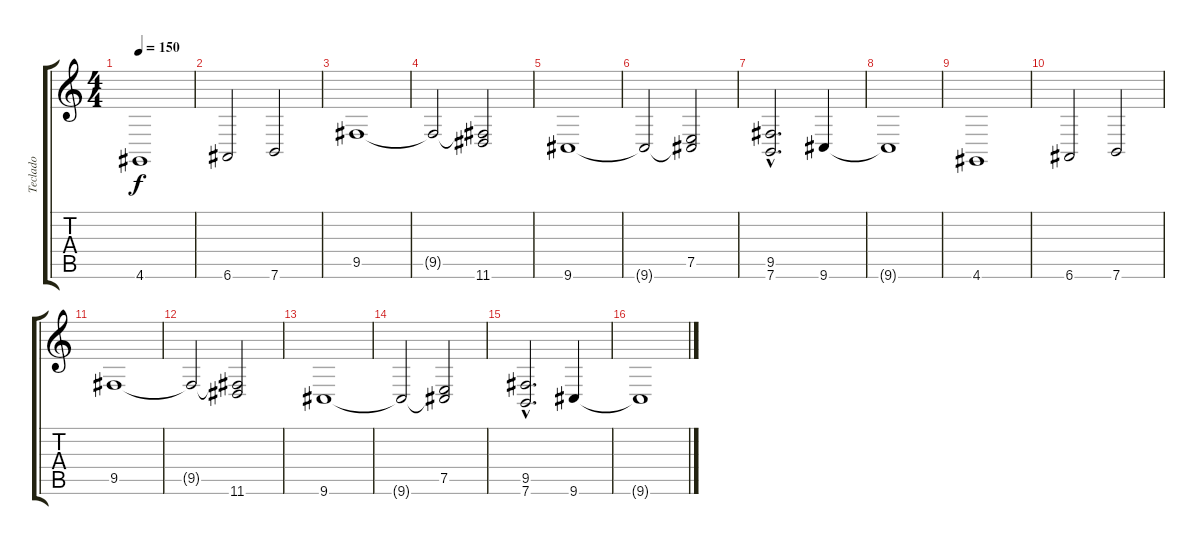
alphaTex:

\track ("Teclado" "Teclado") {instrument tremolostrings}
\staff {score tabs}
\tuning (E4 B3 G3 D3 A2 E2) {hide}
\ts (4 4)
\tempo 150
\clef g2
\ks c
4.6.1{dy f} |
6.6.2 7.6.2 |
9.5.1 |
9.5{t}.2 (9.5{t} 11.6).2 |
9.6.1 |
9.6{t}.2 (7.5 9.6{t}).2 |
(9.5{hac} 7.6{hac}).2{d} 9.6.4 |
9.6{t}.1 |
4.6.1 |
6.6.2 7.6.2 |
9.5.1 |
9.5{t}.2 (9.5{t} 11.6).2 |
9.6.1 |
9.6{t}.2 (7.5 9.6{t}).2 |
(9.5{hac} 7.6{hac}).2{d} 9.6.4 |
9.6{t}.1
